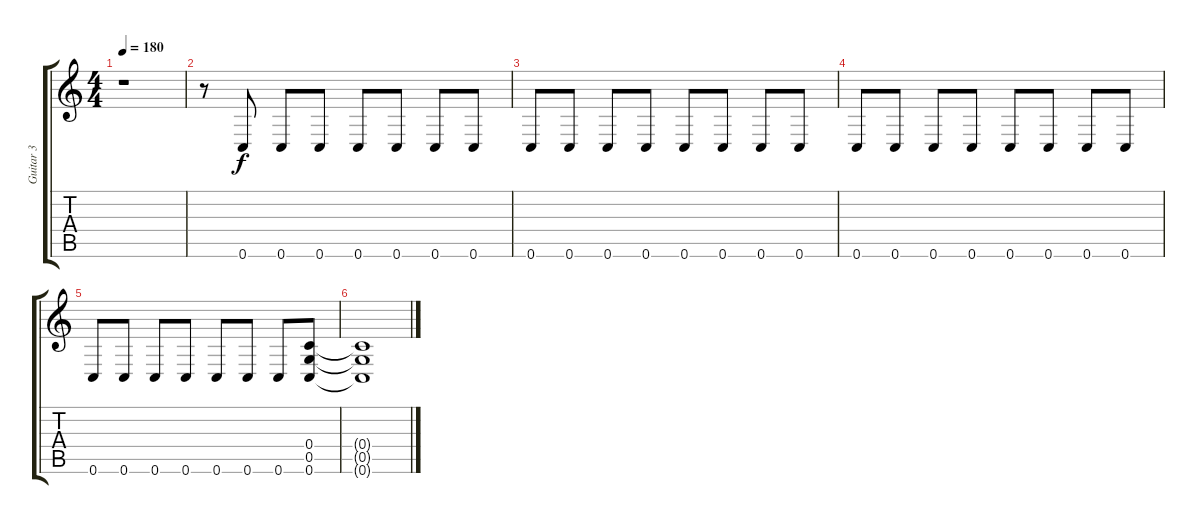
\track ("Guitar 3" "Guitar 3") {instrument distortionguitar}
\staff {score tabs}
\tuning (D4 A3 F3 C3 G2 C2) {hide}
\ts (4 4)
\tempo 180
\clef g2
\ks c
r.1{dy f} |
r.8 0.6.8 0.6.8 0.6.8 0.6.8 0.6.8 0.6.8 0.6.8 |
0.6.8 0.6.8 0.6.8 0.6.8 0.6.8 0.6.8 0.6.8 0.6.8 |
0.6.8 0.6.8 0.6.8 0.6.8 0.6.8 0.6.8 0.6.8 0.6.8 |
0.6.8 0.6.8 0.6.8 0.6.8 0.6.8 0.6.8 0.6.8 (0.4 0.5 0.6).8 |
(0.4{t} 0.5{t} 0.6{t}).1{volume 0}
